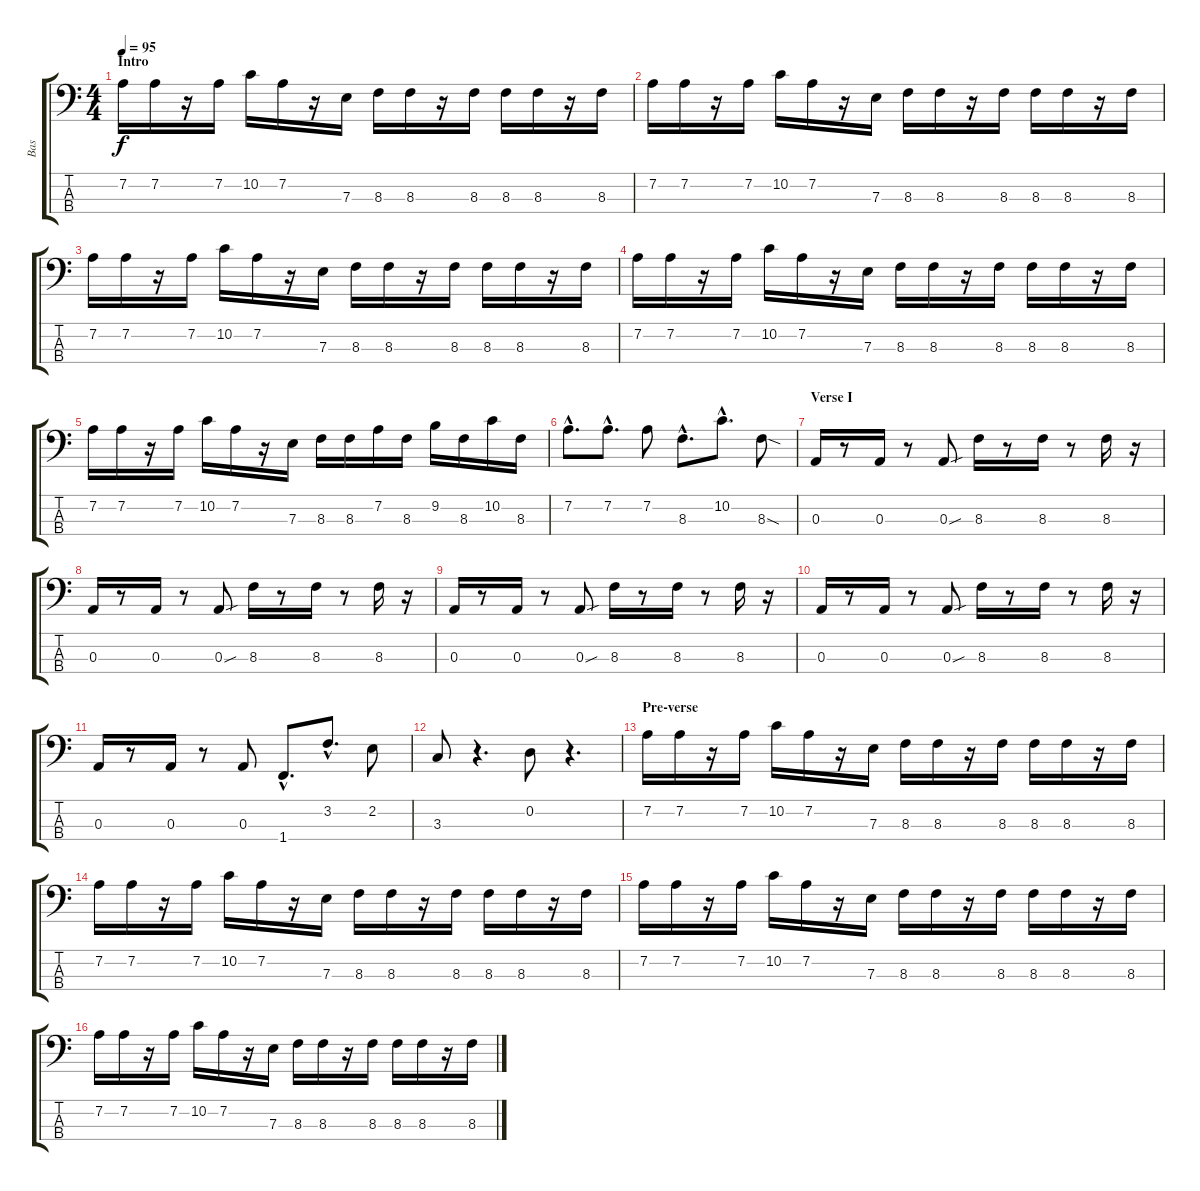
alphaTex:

\track ("Bas" "Bas") {instrument electricbassfinger}
\staff {score tabs}
\tuning (G2 D2 A1 E1) {hide}
\ts (4 4)
\section ("" "Intro")
\tempo 95
\clef f4
\ks c
7.2.16{dy f instrument electricbassfinger} 7.2.16 r.16 7.2.16 10.2.16 7.2.16 r.16 7.3.16 8.3.16 8.3.16 r.16 8.3.16 8.3.16 8.3.16 r.16 8.3.16 |
7.2.16 7.2.16 r.16 7.2.16 10.2.16 7.2.16 r.16 7.3.16 8.3.16 8.3.16 r.16 8.3.16 8.3.16 8.3.16 r.16 8.3.16 |
7.2.16 7.2.16 r.16 7.2.16 10.2.16 7.2.16 r.16 7.3.16 8.3.16 8.3.16 r.16 8.3.16 8.3.16 8.3.16 r.16 8.3.16 |
7.2.16 7.2.16 r.16 7.2.16 10.2.16 7.2.16 r.16 7.3.16 8.3.16 8.3.16 r.16 8.3.16 8.3.16 8.3.16 r.16 8.3.16 |
7.2.16 7.2.16 r.16 7.2.16 10.2.16 7.2.16 r.16 7.3.16 8.3.16 8.3.16 7.2.16 8.3.16 9.2.16 8.3.16 10.2.16 8.3.16 |
7.2{hac}.8{d} 7.2{hac}.8{d} 7.2.8 8.3{hac}.8{d} 10.2{hac}.8{d} 8.3{sod}.8 |
\section ("" "Verse I")
0.3.16 r.8 0.3.16 r.8 0.3{sou}.8 8.3.16 r.8 8.3.16 r.8 8.3.16 r.16 |
0.3.16 r.8 0.3.16 r.8 0.3{sou}.8 8.3.16 r.8 8.3.16 r.8 8.3.16 r.16 |
0.3.16 r.8 0.3.16 r.8 0.3{sou}.8 8.3.16 r.8 8.3.16 r.8 8.3.16 r.16 |
0.3.16 r.8 0.3.16 r.8 0.3{sou}.8 8.3.16 r.8 8.3.16 r.8 8.3.16 r.16 |
0.3.16 r.8 0.3.16 r.8 0.3.8 1.4{hac}.8{d} 3.2{hac}.8{d} 2.2.8 |
3.3.8 r.4{d} 0.2.8 r.4{d} |
\section ("" "Pre-verse")
7.2.16 7.2.16 r.16 7.2.16 10.2.16 7.2.16 r.16 7.3.16 8.3.16 8.3.16 r.16 8.3.16 8.3.16 8.3.16 r.16 8.3.16 |
7.2.16 7.2.16 r.16 7.2.16 10.2.16 7.2.16 r.16 7.3.16 8.3.16 8.3.16 r.16 8.3.16 8.3.16 8.3.16 r.16 8.3.16 |
7.2.16 7.2.16 r.16 7.2.16 10.2.16 7.2.16 r.16 7.3.16 8.3.16 8.3.16 r.16 8.3.16 8.3.16 8.3.16 r.16 8.3.16 |
7.2.16 7.2.16 r.16 7.2.16 10.2.16 7.2.16 r.16 7.3.16 8.3.16 8.3.16 r.16 8.3.16 8.3.16 8.3.16 r.16 8.3.16
